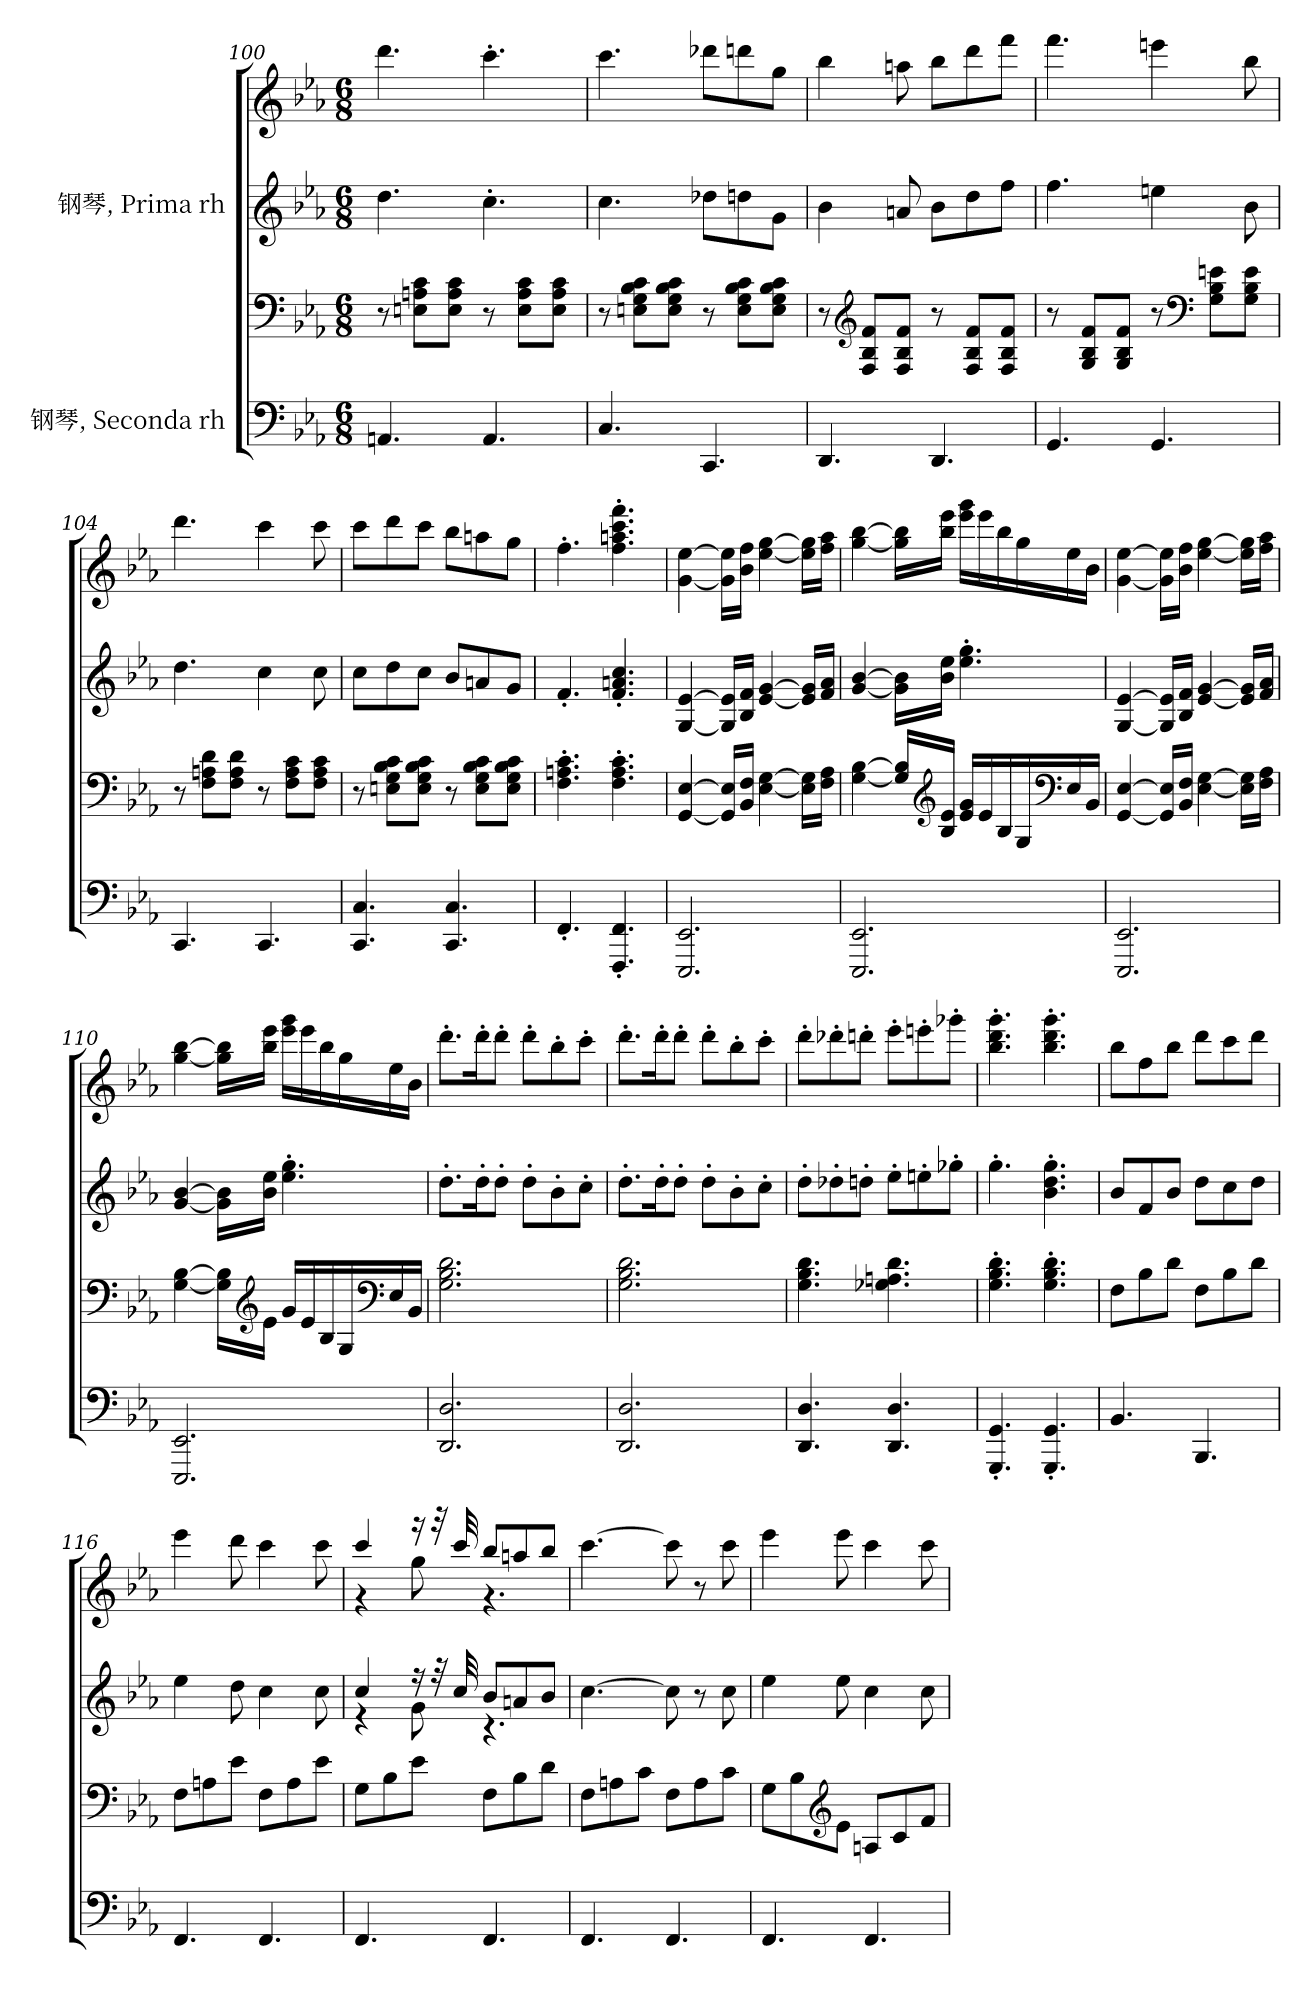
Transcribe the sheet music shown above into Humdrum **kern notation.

**kern	**kern	**kern	**kern
*part2	*part2	*part1	*part1
*staff4	*staff3	*staff2	*staff1
*I"钢琴, Seconda rh	*	*I"钢琴, Prima rh	*
*clefF4	*clefF4	*clefG2	*clefG2
*k[b-e-a-]	*k[b-e-a-]	*k[b-e-a-]	*k[b-e-a-]
*M6/8	*M6/8	*M6/8	*M6/8
=100	=100	=100	=100
4.AAn/	8r	4.dd\	4.ddd\
.	8En\ 8An\ 8c\L	.	.
.	8E\ 8A\ 8c\J	.	.
4.AA/	8r	4.cc'\	4.ccc'\
.	8E\ 8A\ 8c\L	.	.
.	8E\ 8A\ 8c\J	.	.
!!LO:PB:g=z
=101	=101	=101	=101
4.C/	8r	4.cc\	4.ccc\
.	8En\ 8G\ 8B-\ 8c\L	.	.
.	8E\ 8G\ 8B-\ 8c\J	.	.
4.CC/	8r	8dd-X\L	8ddd-X\L
.	8E\ 8G\ 8B-\ 8c\L	8ddn\	8dddn\
.	8E\ 8G\ 8B-\ 8c\J	8g\J	8gg\J
=102	=102	=102	=102
4.DD/	8r	4b-\	4bb-\
*	*clefG2	*	*
.	8F/ 8B-/ 8f/L	.	.
.	8F/ 8B-/ 8f/J	8an/	8aan\
4.DD/	8r	8b-\L	8bb-\L
.	8F/ 8B-/ 8f/L	8dd\	8ddd\
.	8F/ 8B-/ 8f/J	8ff\J	8fff\J
=103	=103	=103	=103
4.GG/	8r	4.ff\	4.fff\
.	8G/ 8B-/ 8f/L	.	.
.	8G/ 8B-/ 8f/J	.	.
4.GG/	8r	4een\	4eeen\
*	*clefF4	*	*
.	8G\ 8B-\ 8en\L	.	.
.	8G\ 8B-\ 8e\J	8b-\	8bb-\
=104	=104	=104	=104
4.CC/	8r	4.dd\	4.ddd\
.	8F\ 8An\ 8d\L	.	.
.	8F\ 8A\ 8d\J	.	.
4.CC/	8r	4cc\	4ccc\
.	8F\ 8A\ 8c\L	.	.
.	8F\ 8A\ 8c\J	8cc\	8ccc\
!!LO:LB:g=z
=105	=105	=105	=105
4.CC/ 4.C/	8r	8cc\L	8ccc\L
.	8En\ 8G\ 8B-\ 8c\L	8dd\	8ddd\
.	8E\ 8G\ 8B-\ 8c\J	8cc\J	8ccc\J
4.CC/ 4.C/	8r	8b-/L	8bb-\L
.	8E\ 8G\ 8B-\ 8c\L	8an/	8aan\
.	8E\ 8G\ 8B-\ 8c\J	8g/J	8gg\J
=106	=106	=106	=106
4.FF'/	4.F\' 4.An\' 4.c\'	4.f'/	4.ff'\
4.FFF/' 4.FF/'	4.F\' 4.A\' 4.c\'	4.f/' 4.an/' 4.cc/'	4.ff\' 4.aan\' 4.ccc\' 4.fff\'
=107	=107	=107	=107
2.EEE-/ 2.EE-/	[4GG/ [4E-/	[4G/ [4e-/	[4g\ [4ee-\
.	16GG/] 16E-/]LL	16G/] 16e-/]LL	16g\] 16ee-\]LL
.	16BB-/ 16F/JJ	16B-/ 16f/JJ	16b-\ 16ff\JJ
.	[4E-\ [4G\	[4e-/ [4g/	[4ee-\ [4gg\
.	16E-\] 16G\]LL	16e-/] 16g/]LL	16ee-\] 16gg\]LL
.	16F\ 16A-\JJ	16f/ 16a-/JJ	16ff\ 16aa-\JJ
=108	=108	=108	=108
2.EEE-/ 2.EE-/	[4G\ [4B-\	[4g/ [4b-/	[4gg\ [4bb-\
.	16G/] 16B-/]LL	16g\] 16b-\]LL	16gg\] 16bb-\]LL
*	*clefG2	*	*
.	16B-/ 16e-/JJ	16b-\ 16ee-\JJ	16bb-\ 16eee-\JJ
.	16e-/ 16g/LL	4.ee-\' 4.gg\'	16eee-\ 16ggg\LL
.	16e-/	.	16eee-\
.	16B-/	.	16bb-\
.	16G/	.	16gg\
*	*clefF4	*	*
.	16E-/	.	16ee-\
.	16BB-/JJ	.	16b-\JJ
!!LO:LB:g=z
=109	=109	=109	=109
2.EEE-/ 2.EE-/	[4GG/ [4E-/	[4G/ [4e-/	[4g\ [4ee-\
.	16GG/] 16E-/]LL	16G/] 16e-/]LL	16g\] 16ee-\]LL
.	16BB-/ 16F/JJ	16B-/ 16f/JJ	16b-\ 16ff\JJ
.	[4E-\ [4G\	[4e-/ [4g/	[4ee-\ [4gg\
.	16E-\] 16G\]LL	16e-/] 16g/]LL	16ee-\] 16gg\]LL
.	16F\ 16A-\JJ	16f/ 16a-/JJ	16ff\ 16aa-\JJ
=110	=110	=110	=110
2.EEE-/ 2.EE-/	[4G\ [4B-\	[4g/ [4b-/	[4gg\ [4bb-\
.	16G\] 16B-\]LL	16g\] 16b-\]LL	16gg\] 16bb-\]LL
*	*clefG2	*	*
.	16e-\JJ	16b-\ 16ee-\JJ	16bb-\ 16eee-\JJ
.	16g/LL	4.ee-\' 4.gg\'	16eee-\ 16ggg\LL
.	16e-/	.	16eee-\
.	16B-/	.	16bb-\
.	16G/	.	16gg\
*	*clefF4	*	*
.	16E-/	.	16ee-\
.	16BB-/JJ	.	16b-\JJ
=111	=111	=111	=111
2.DD/ 2.D/	2.G\ 2.B-\ 2.d\	8.dd'\L	8.ddd'\L
.	.	16dd'\K	16ddd'\K
.	.	8dd'\J	8ddd'\J
.	.	8dd'\L	8ddd'\L
.	.	8b-'\	8bb-'\
.	.	8cc'\J	8ccc'\J
!!LO:PB:g=z
=112	=112	=112	=112
2.DD/ 2.D/	2.G\ 2.B-\ 2.d\	8.dd'\L	8.ddd'\L
.	.	16dd'\K	16ddd'\K
.	.	8dd'\J	8ddd'\J
.	.	8dd'\L	8ddd'\L
.	.	8b-'\	8bb-'\
.	.	8cc'\J	8ccc'\J
=113	=113	=113	=113
4.DD/ 4.D/	4.G\ 4.B-\ 4.d\	8dd'\L	8ddd'\L
.	.	8dd-X'\	8ddd-X'\
.	.	8ddn'\J	8dddn'\J
4.DD/ 4.D/	4.G-X\ 4.An\ 4.d\	8ee-'\L	8eee-'\L
.	.	8een'\	8eeen'\
.	.	8gg-X'\J	8ggg-X'\J
=114	=114	=114	=114
4.GGG/' 4.GG/'	4.G\' 4.B-\' 4.d\'	4.gg'\	4.bb-\' 4.ddd\' 4.ggg\'
4.GGG/' 4.GG/'	4.G\' 4.B-\' 4.d\'	4.b-\' 4.dd\' 4.gg\'	4.bb-\' 4.ddd\' 4.ggg\'
=115	=115	=115	=115
4.BB-/	8F\L	8b-/L	8bb-\L
.	8B-\	8f/	8ff\
.	8d\J	8b-/J	8bb-\J
4.BBB-/	8F\L	8dd\L	8ddd\L
.	8B-\	8cc\	8ccc\
.	8d\J	8dd\J	8ddd\J
=116	=116	=116	=116
4.FF/	8F\L	4ee-\	4eee-\
.	8An\	.	.
.	8e-\J	8dd\	8ddd\
4.FF/	8F\L	4cc\	4ccc\
.	8A\	.	.
.	8e-\J	8cc\	8ccc\
!!LO:LB:g=z
=117	=117	=117	=117
*	*	*^	*^
4.FF/	8G\L	4cc/	4r	4ccc/	4r
.	8B-\	.	.	.	.
.	8e-\J	16r	8g\	16r	8gg\
.	.	32r	.	32r	.
.	.	32cc/	.	32ccc/	.
4.FF/	8F\L	8b-/L	4.r	8bb-/L	4.r
.	8B-\	8an/	.	8aan/	.
.	8d\J	8b-/J	.	8bb-/J	.
*	*	*v	*v	*	*
*	*	*	*v	*v
=118	=118	=118	=118
4.FF/	8F\L	[4.cc\	[4.ccc\
.	8An\	.	.
.	8c\J	.	.
4.FF/	8F\L	8cc\]	8ccc\]
.	8A\	8r	8r
.	8c\J	8cc\	8ccc\
=119	=119	=119	=119
4.FF/	8G\L	4ee-\	4eee-\
.	8B-\	.	.
*	*clefG2	*	*
.	8e-\J	8ee-\	8eee-\
4.FF/	8An/L	4cc\	4ccc\
.	8c/	.	.
.	8f/J	8cc\	8ccc\
=	=	=	=
*-	*-	*-	*-
